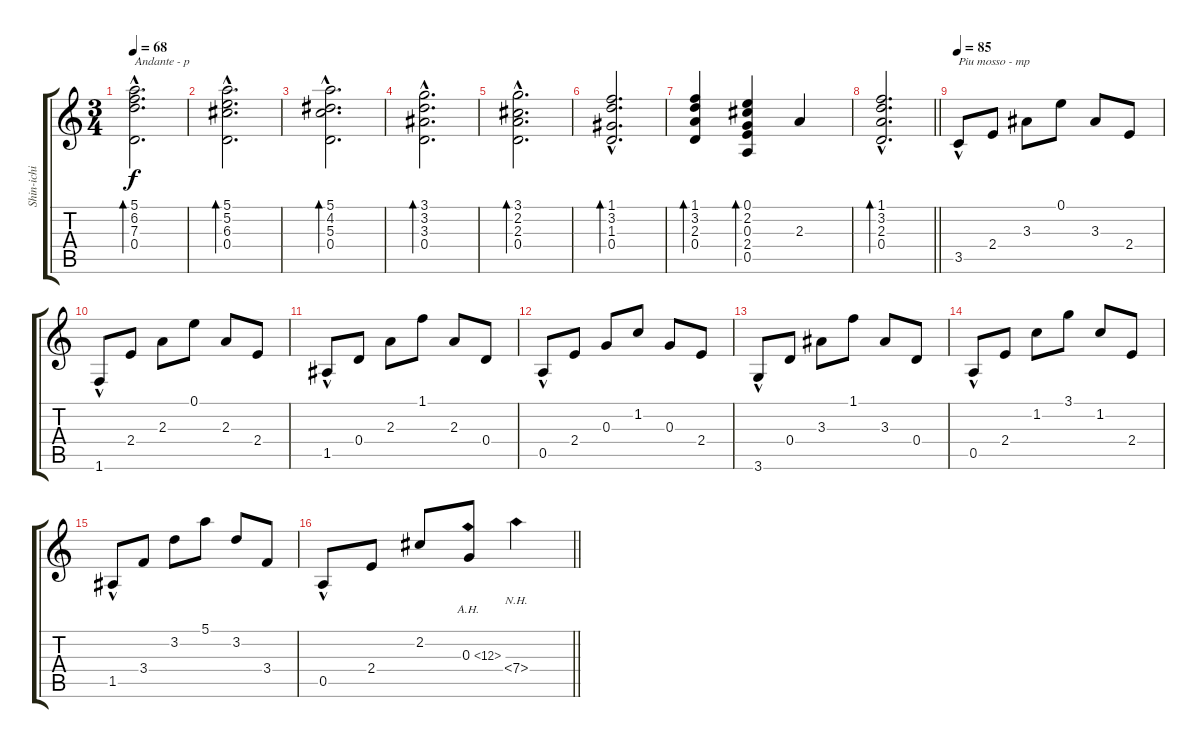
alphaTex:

\track ("Shin-ichi Fukuda" "Shin-ichi ") {instrument acousticguitarnylon}
\staff {score tabs}
\tuning (E4 B3 G3 D3 A2 E2) {hide}
\ts (3 4)
\tempo 68
\clef g2
\ks c
(5.1{hac} 6.2{hac} 7.3{hac} 0.4{hac}).2{d bd 240 txt "Andante - p" dy f instrument acousticguitarnylon} |
(5.1{hac} 5.2{hac} 6.3{hac} 0.4{hac}).2{d bd 240} |
(5.1{hac} 4.2{hac} 5.3{hac} 0.4{hac}).2{d bd 240} |
(3.1{hac} 3.2{hac} 3.3{hac} 0.4{hac}).2{d bd 240} |
(3.1{hac} 2.2{hac} 2.3{hac} 0.4{hac}).2{d bd 240} |
(1.1{hac} 3.2{hac} 1.3{hac} 0.4{hac}).2{d bd 240} |
(1.1 3.2 2.3 0.4).4{bd 240} (0.1 2.2 0.3 2.4 0.5).4{bd 240} 2.3.4 |
\barLineRight lightlight
(1.1{hac} 3.2{hac} 2.3{hac} 0.4{hac}).2{d bd 240} |
\tempo 85
3.5{hac}.8{txt "Piu mosso - mp"} 2.4.8 3.3.8 0.1.8 3.3.8 2.4.8 |
1.6{hac}.8 2.4.8 2.3.8 0.1.8 2.3.8 2.4.8 |
1.5{hac}.8 0.4.8 2.3.8 1.1.8 2.3.8 0.4.8 |
0.5{hac}.8 2.4.8 0.3.8 1.2.8 0.3.8 2.4.8 |
3.6{hac}.8 0.4.8 3.3.8 1.1.8 3.3.8 0.4.8 |
0.5{hac}.8 2.4.8 1.2.8 3.1.8 1.2.8 2.4.8 |
1.5{hac}.8 3.4.8 3.2.8 5.1.8 3.2.8 3.4.8 |
\barLineRight lightlight
0.5{hac}.8 2.4.8 2.2.8 0.3{ah 12}.8 7.4{nh}.4
